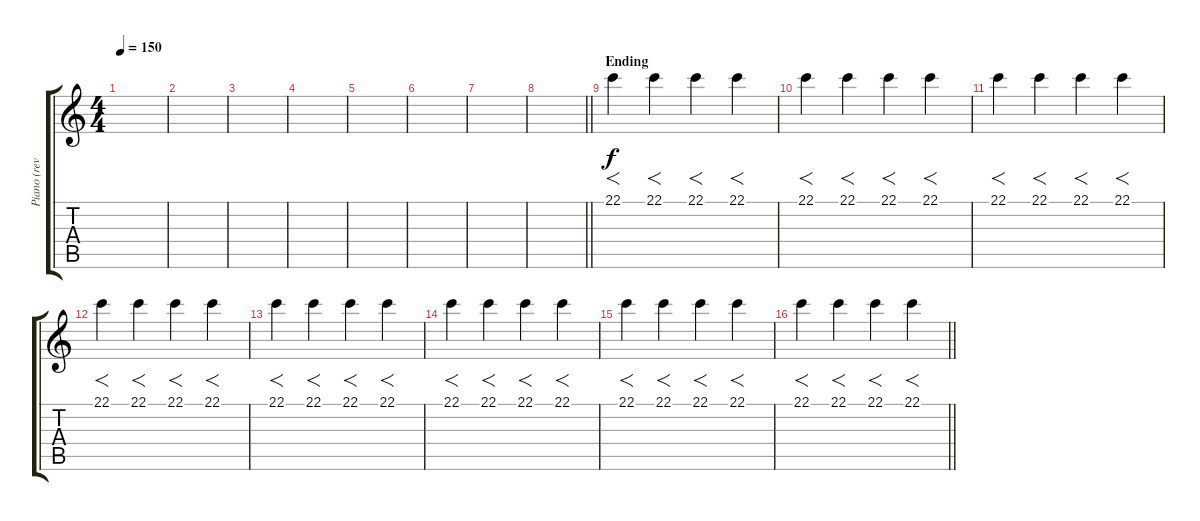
\track ("Piano (reversed)" "Piano (rev") {instrument brightacousticpiano}
\staff {score tabs}
\tuning (D4 A3 F3 C3 G2 D2) {hide}
\ts (4 4)
\tempo 150
\clef g2
\ks c
|
|
|
|
|
|
|
\barLineRight lightlight
|
\section ("" "Ending")
22.1.4{f} 22.1.4{f} 22.1.4{f} 22.1.4{f} |
22.1.4{f} 22.1.4{f} 22.1.4{f} 22.1.4{f} |
22.1.4{f} 22.1.4{f} 22.1.4{f} 22.1.4{f} |
22.1.4{f} 22.1.4{f} 22.1.4{f} 22.1.4{f} |
22.1.4{f} 22.1.4{f} 22.1.4{f} 22.1.4{f} |
22.1.4{f} 22.1.4{f} 22.1.4{f} 22.1.4{f} |
22.1.4{f} 22.1.4{f} 22.1.4{f} 22.1.4{f} |
\barLineRight lightlight
22.1.4{f} 22.1.4{f} 22.1.4{f} 22.1.4{f}
